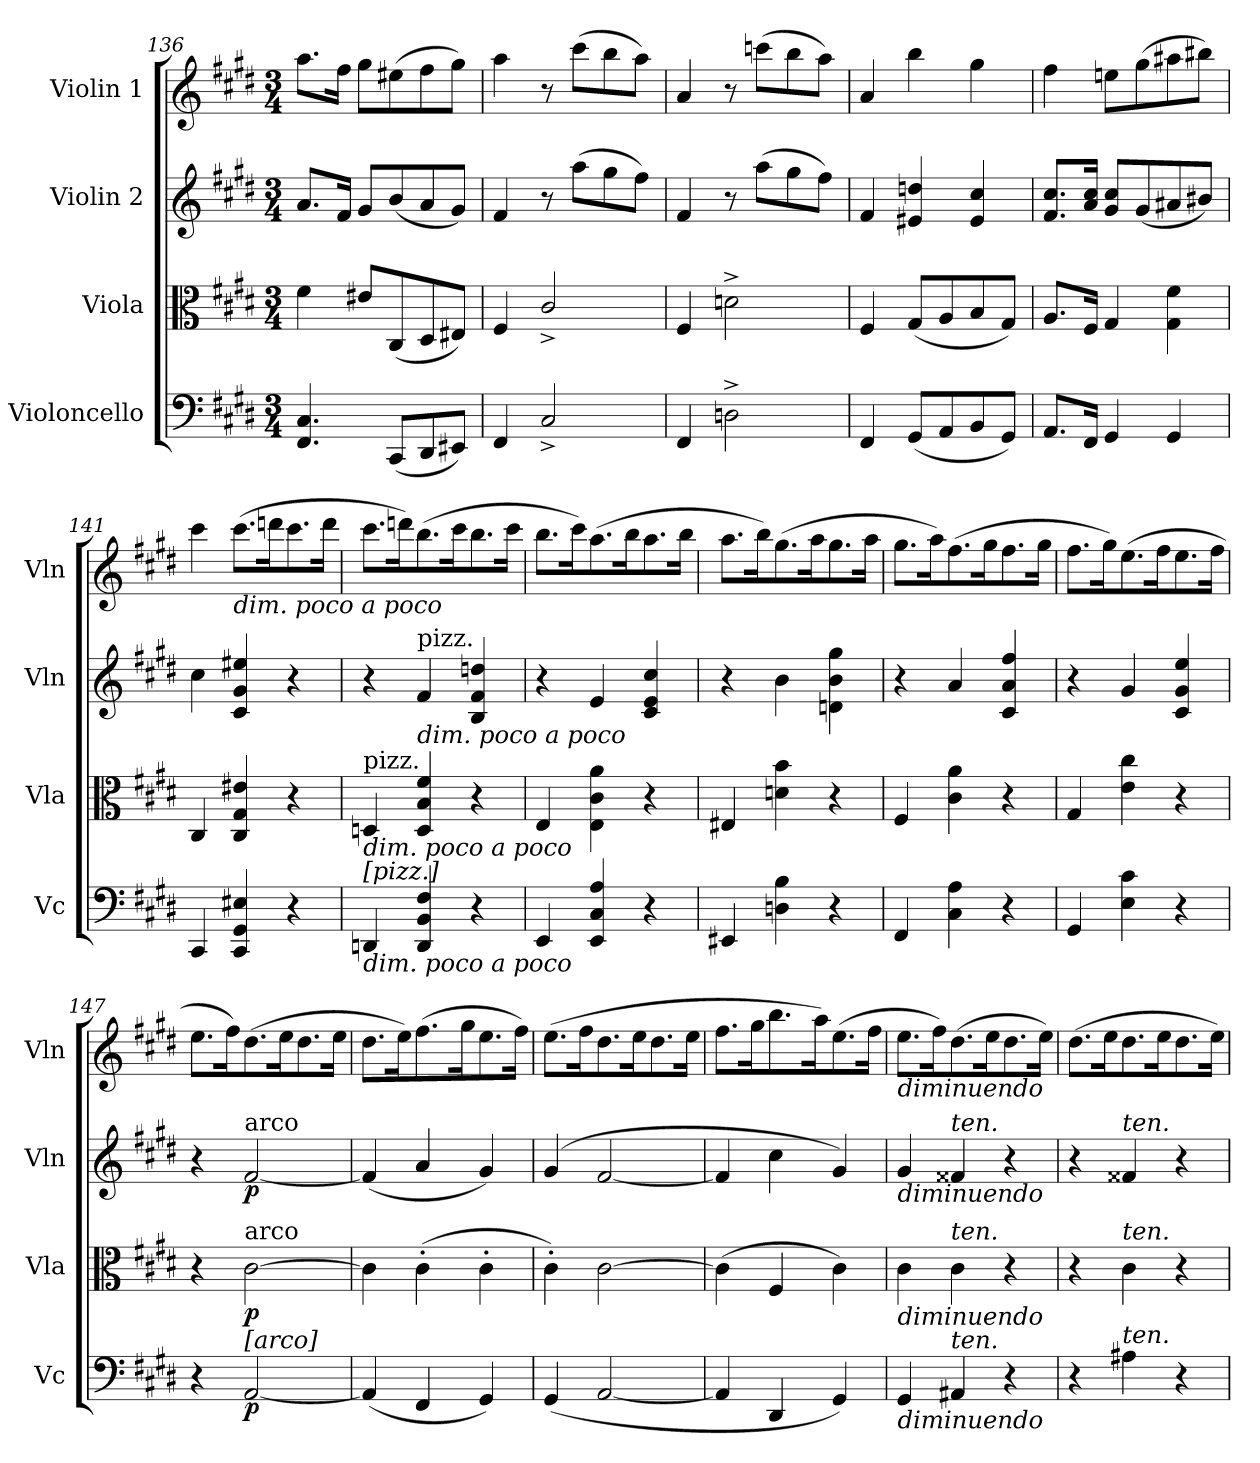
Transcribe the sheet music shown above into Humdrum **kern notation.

**kern	**dynam	**kern	**dynam	**kern	**dynam	**kern
*part4	*part4	*part3	*part3	*part2	*part2	*part1
*staff4	*staff4	*staff3	*staff3	*staff2	*staff2	*staff1
*I"Violoncello	*	*I"Viola	*	*I"Violin 2	*	*I"Violin 1
*I'Vc	*	*I'Vla	*	*I'Vln	*	*I'Vln
*clefF4	*	*clefC3	*	*clefG2	*	*clefG2
*k[f#c#g#d#]	*	*k[f#c#g#d#]	*	*k[f#c#g#d#]	*	*k[f#c#g#d#]
*M3/4	*	*M3/4	*	*M3/4	*	*M3/4
=136	=136	=136	=136	=136	=136	=136
4.FF#/ 4.C#/	.	4f#\	.	8.a/L	.	8.aa\L
.	.	.	.	16f#/Jk	.	16ff#\Jk
.	.	8e#X/L	.	8g#/L	.	8gg#\L
(<8CC#/L	.	(<8C#/	.	(<8b/	.	(>8ee#X\
8DD#/	.	8D#/	.	8a/	.	8ff#\
8EE#X/J)	.	8E#X/J)	.	8g#/J)	.	8gg#\J)
!!LO:LB:g=z
=137	=137	=137	=137	=137	=137	=137
4FF#/	.	4F#/	.	4f#/	.	4aa\
2C#^/	.	2c#^/	.	8r	.	8r
.	.	.	.	(>8aa\L	.	(>8ccc#\L
.	.	.	.	8gg#\	.	8bb\
.	.	.	.	8ff#\J)	.	8aa\J)
=138	=138	=138	=138	=138	=138	=138
4FF#/	.	4F#/	.	4f#/	.	4a/
2Dn^\	.	2dn^\	.	8r	.	8r
.	.	.	.	(>8aa\L	.	(>8cccn\L
.	.	.	.	8gg#\	.	8bb\
.	.	.	.	8ff#\J)	.	8aa\J)
=139	=139	=139	=139	=139	=139	=139
4FF#/	.	4F#/	.	4f#/	.	4a/
(<8GG#/L	.	(<8G#/L	.	4e#X/ 4ddn/	.	4bb\
8AA/	.	8A/	.	.	.	.
8BB/	.	8B/	.	4e#/ 4cc#/	.	4gg#\
8GG#/J)	.	8G#/J)	.	.	.	.
=140	=140	=140	=140	=140	=140	=140
8.AA/L	.	8.A/L	.	8.f#/ 8.cc#/L	.	4ff#\
16FF#/Jk	.	16F#/Jk	.	16a/ 16cc#/Jk	.	.
4GG#/	.	4G#/	.	8g#/ 8cc#/L	.	8een\L
.	.	.	.	(<8g#/	.	(>8gg#\
4GG#/	.	4G#\ 4f#\	.	8a#X/	.	8aa#X\
.	.	.	.	8b#X/J)	.	8bb#X\J)
=141	=141	=141	=141	=141	=141	=141
4CC#/	.	4C#/	.	4cc#\	.	4ccc#\
!	!	!	!	!	!	!LO:TX:b:i:t=dim. poco a poco
4CC#/ 4GG#/ 4E#X/	.	4C#/ 4G#/ 4e#X/	.	4c#/ 4g#/ 4ee#X/	.	(>8.ccc#\L
.	.	.	.	.	.	16dddn\K
4r	.	4r	.	4r	.	8.ccc#\
.	.	.	.	.	.	16ddd\Jk
!!LO:PB:g=z
=142	=142	=142	=142	=142	=142	=142
!	!	!LO:TX:a:t=pizz.	!	!	!	!
!	!	!LO:TX:b:i:t=dim. poco a poco	!	!	!	!
!LO:TX:a:t=[pizz.]	!	!	!	!	!	!
!LO:TX:b:i:t=dim. poco a poco	!	!	!	!	!	!
4DDn/	.	4Dn/	.	4r	.	8.ccc#\L
.	.	.	.	.	.	16dddn\K)
!	!	!	!	!LO:TX:a:t=pizz.	!	!
!	!	!	!	!LO:TX:b:i:t=dim. poco a poco	!	!
4DD/ 4BB/ 4F#/	.	4D/ 4B/ 4f#/	.	4f#/	.	(>8.bb\
.	.	.	.	.	.	16ccc#\K
4r	.	4r	.	4B/ 4f#/ 4ddn/	.	8.bb\
.	.	.	.	.	.	16ccc#\Jk
=143	=143	=143	=143	=143	=143	=143
4EE/	.	4E/	.	4r	.	8.bb\L
.	.	.	.	.	.	16ccc#\K)
4EE/ 4C#/ 4A/	.	4E\ 4c#\ 4a\	.	4e/	.	(>8.aa\
.	.	.	.	.	.	16bb\K
4r	.	4r	.	4c#/ 4e/ 4cc#/	.	8.aa\
.	.	.	.	.	.	16bb\Jk
=144	=144	=144	=144	=144	=144	=144
4EE#X/	.	4E#X/	.	4r	.	8.aa\L
.	.	.	.	.	.	16bb\K)
4Dn\ 4B\	.	4dn\ 4b\	.	4b\	.	(>8.gg#\
.	.	.	.	.	.	16aa\K
4r	.	4r	.	4dn\ 4b\ 4gg#\	.	8.gg#\
.	.	.	.	.	.	16aa\Jk
=145	=145	=145	=145	=145	=145	=145
4FF#/	.	4F#/	.	4r	.	8.gg#\L
.	.	.	.	.	.	16aa\K)
4C#\ 4A\	.	4c#\ 4a\	.	4a/	.	(>8.ff#\
.	.	.	.	.	.	16gg#\K
4r	.	4r	.	4c#/ 4a/ 4ff#/	.	8.ff#\
.	.	.	.	.	.	16gg#\Jk
!!LO:LB:g=z
=146	=146	=146	=146	=146	=146	=146
4GG#/	.	4G#/	.	4r	.	8.ff#\L
.	.	.	.	.	.	16gg#\K)
4E\ 4c#\	.	4e\ 4cc#\	.	4g#/	.	(>8.ee\
.	.	.	.	.	.	16ff#\K
4r	.	4r	.	4c#/ 4g#/ 4ee/	.	8.ee\
.	.	.	.	.	.	16ff#\Jk
=147	=147	=147	=147	=147	=147	=147
4r	.	4r	.	4r	.	8.ee\L
.	.	.	.	.	.	16ff#\K)
!	!	!	!	!LO:TX:a:t=arco	!	!
!	!	!LO:TX:a:t=arco	!	!	!	!
!LO:TX:a:t=[arco]	!	!	!	!	!	!
!	!LO:DY:b	!	!LO:DY:b	!	!LO:DY:b	!
[2AA/	p	[2c#\	p	[2f#/	p	(>8.dd#\
.	.	.	.	.	.	16ee\K
.	.	.	.	.	.	8.dd#\
.	.	.	.	.	.	16ee\Jk
=148	=148	=148	=148	=148	=148	=148
*^	*	*^	*	*^	*	*^
(>4AA/]	4.ryy	.	4c#\]	4.ryy	.	(>4f#/]	4.ryy	.	8.dd#\L	4.ryy
.	.	.	.	.	.	.	.	.	16ee\K)	.
4FF#/	.	.	(>4c#'\	.	.	4a/	.	.	(>8.ff#\	.
.	4.ryy	.	.	4.ryy	.	.	4.ryy	.	.	4.ryy
.	.	.	.	.	.	.	.	.	16gg#\K	.
4GG#/)	.	.	4c#'\	.	.	4g#/)	.	.	8.ee\	.
.	.	.	.	.	.	.	.	.	16ff#\Jk)	.
*v	*v	*	*	*	*	*v	*v	*	*v	*v
*	*	*v	*v	*	*	*	*
=149	=149	=149	=149	=149	=149	=149
(>4GG#/	.	4c#'\)	.	(>4g#/	.	(>8.ee\L
.	.	.	.	.	.	16ff#\K
[2AA/	.	[2c#\	.	[2f#/	.	8.dd#\
.	.	.	.	.	.	16ee\K
.	.	.	.	.	.	8.dd#\
.	.	.	.	.	.	16ee\Jk
=150	=150	=150	=150	=150	=150	=150
*^	*	*^	*	*^	*	*^
4AA/]	4.ryy	.	(>4c#\]	4.ryy	.	4f#/]	4.ryy	.	8.ff#\L	4.ryy
.	.	.	.	.	.	.	.	.	16gg#\K	.
4DD#/	.	.	4F#/	.	.	4cc#\	.	.	8.bb\	.
.	4.ryy	.	.	4.ryy	.	.	4.ryy	.	.	4.ryy
.	.	.	.	.	.	.	.	.	16aa\K)	.
4GG#/)	.	.	4c#\)	.	.	4g#/)	.	.	(>8.ee\	.
.	.	.	.	.	.	.	.	.	16ff#\Jk	.
*v	*v	*	*	*	*	*v	*v	*	*v	*v
*	*	*v	*v	*	*	*	*
!!LO:LB:g=z
=151	=151	=151	=151	=151	=151	=151
!	!	!	!	!	!	!LO:TX:b:i:t=diminuendo
!	!	!	!	!LO:TX:b:i:t=diminuendo	!	!
!	!	!LO:TX:b:i:t=diminuendo	!	!	!	!
!LO:TX:b:i:t=diminuendo	!	!	!	!	!	!
4GG#/	.	4c#\	.	4g#/	.	8.ee\L
.	.	.	.	.	.	16ff#\K)
!	!	!	!	!LO:TX:a:i:t=ten.	!	!
!	!	!LO:TX:a:i:t=ten.	!	!	!	!
!LO:TX:a:i:t=ten.	!	!	!	!	!	!
4AA#X/	.	4c#\	.	4f##X/	.	(>8.dd#\
.	.	.	.	.	.	16ee\K
4r	.	4r	.	4r	.	8.dd#\
.	.	.	.	.	.	16ee\Jk)
=152	=152	=152	=152	=152	=152	=152
4r	.	4r	.	4r	.	(>8.dd#\L
.	.	.	.	.	.	16ee\K
!	!	!	!	!LO:TX:a:i:t=ten.	!	!
!	!	!LO:TX:a:i:t=ten.	!	!	!	!
!LO:TX:a:i:t=ten.	!	!	!	!	!	!
4A#X\	.	4c#\	.	4f##X/	.	8.dd#\
.	.	.	.	.	.	16ee\K
4r	.	4r	.	4r	.	8.dd#\
.	.	.	.	.	.	16ee\Jk)
=	=	=	=	=	=	=
*-	*-	*-	*-	*-	*-	*-
